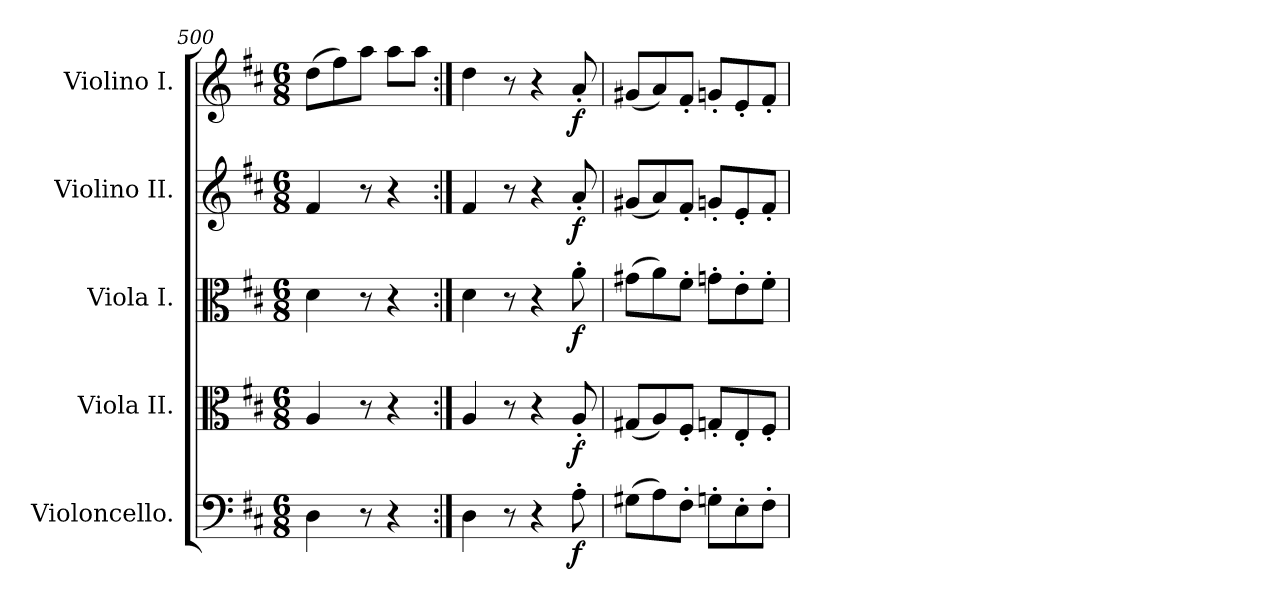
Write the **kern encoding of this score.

**kern	**dynam	**kern	**dynam	**kern	**dynam	**kern	**dynam	**kern	**dynam
*part5	*part5	*part4	*part4	*part3	*part3	*part2	*part2	*part1	*part1
*staff5	*staff5	*staff4	*staff4	*staff3	*staff3	*staff2	*staff2	*staff1	*staff1
*I"Violoncello.	*	*I"Viola II.	*	*I"Viola I.	*	*I"Violino II.	*	*I"Violino I.	*
*I'Vc	*	*I'Vla	*	*I'Vla	*	*I'Vln	*	*I'Vln	*
*clefF4	*	*clefC3	*	*clefC3	*	*clefG2	*	*clefG2	*
*k[f#c#]	*	*k[f#c#]	*	*k[f#c#]	*	*k[f#c#]	*	*k[f#c#]	*
*M6/8	*	*M6/8	*	*M6/8	*	*M6/8	*	*M6/8	*
=500	=500	=500	=500	=500	=500	=500	=500	=500	=500
4D\	.	4A/	.	4d\	.	4f#/	.	(>8dd\L	.
.	.	.	.	.	.	.	.	8ff#\)	.
8r	.	8r	.	8r	.	8r	.	8aa\J	.
4r	.	4r	.	4r	.	4r	.	8aa\L	.
.	.	.	.	.	.	.	.	8aa\J	.
!!LO:PB:g=z
=501:|!	=501:|!	=501:|!	=501:|!	=501:|!	=501:|!	=501:|!	=501:|!	=501:|!	=501:|!
4D\	.	4A/	.	4d\	.	4f#/	.	4dd\	.
8r	.	8r	.	8r	.	8r	.	8r	.
4r	.	4r	.	4r	.	4r	.	4r	.
!	!LO:DY:b	!	!LO:DY:b	!	!LO:DY:b	!	!LO:DY:b	!	!LO:DY:b
8A'\	f	8A'/	f	8a'\	f	8a'/	f	8a'/	f
=502	=502	=502	=502	=502	=502	=502	=502	=502	=502
(>8G#X\L	.	(<8G#X/L	.	(>8g#X\L	.	(<8g#X/L	.	(<8g#X/L	.
8A\)	.	8A/)	.	8a\)	.	8a/)	.	8a/)	.
8F#'\J	.	8F#'/J	.	8f#'\J	.	8f#'/J	.	8f#'/J	.
8Gn'\L	.	8Gn'/L	.	8gn'\L	.	8gn'/L	.	8gn'/L	.
8E'\	.	8E'/	.	8e'\	.	8e'/	.	8e'/	.
8F#'\J	.	8F#'/J	.	8f#'\J	.	8f#'/J	.	8f#'/J	.
=	=	=	=	=	=	=	=	=	=
*-	*-	*-	*-	*-	*-	*-	*-	*-	*-
